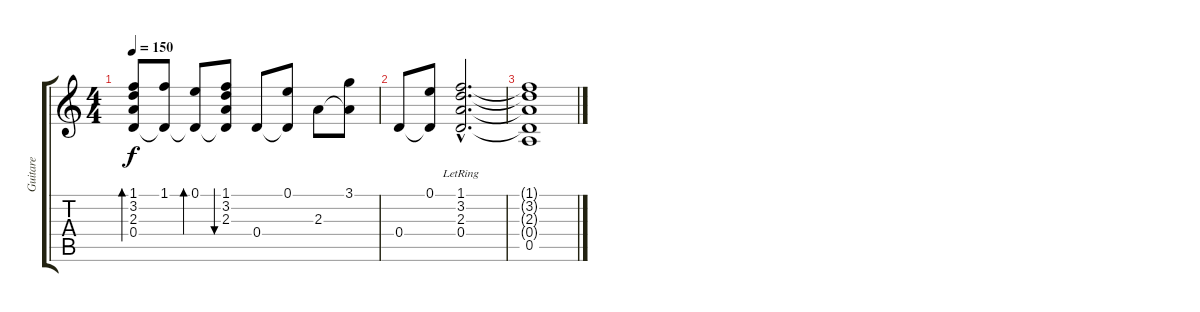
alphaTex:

\track ("Guitare" "Guitare") {instrument acousticguitarsteel}
\staff {score tabs}
\tuning (E4 B3 G3 D3 A2 E2) {hide}
\ts (4 4)
\tempo 150
\clef g2
\ks c
(1.1 3.2 2.3 0.4).8{bd 120 dy f} (1.1 0.4{t}).8 (0.1 0.4{t}).8{bd 120} (1.1 3.2 2.3 0.4{t}).8{bu 120} 0.4.8 (0.1 0.4{t}).8 2.3.8 (3.1 2.3{t}).8 |
0.4.8 (0.1 0.4{t}).8 (1.1{hac lr} 3.2{hac lr} 2.3{hac lr} 0.4{hac lr}).2{d} |
(1.1{t} 3.2{t} 2.3{t} 0.4{t} 0.5).1
